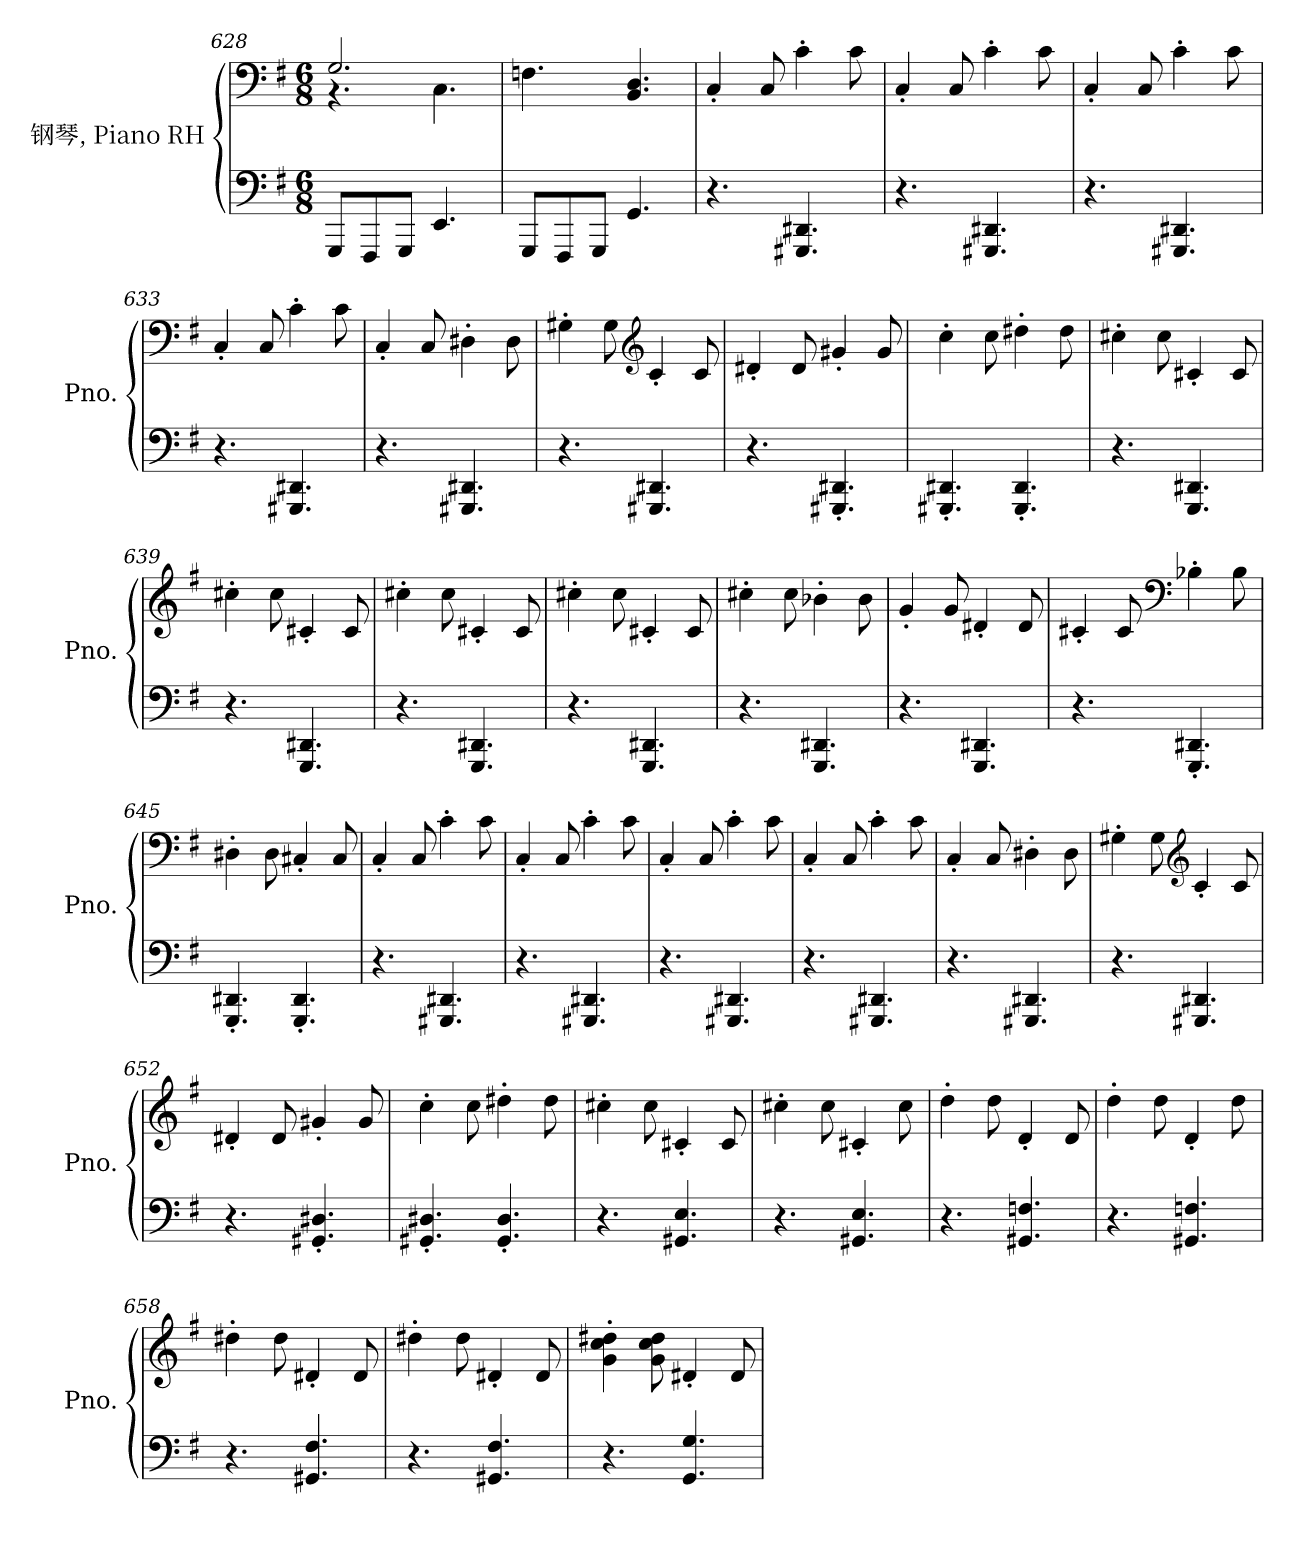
**kern	**kern
*part1	*part1
*staff2	*staff1
*I"钢琴, Piano RH	*
*I'Pno.	*
!!LO:PB:g=z
*clefF4	*clefF4
*k[f#]	*k[f#]
*M6/8	*M6/8
*MM207	*MM207
=628	=628
*	*^
8GGG/L	2.G/	4.r
8FFF#/	.	.
8GGG/J	.	.
*	*MM200	*
4.EE/	.	4.C\
*	*v	*v
=629	=629
8GGG/L	4.Fn\
8FFF#/	.
8GGG/J	.
4.GG/	4.BB/ 4.D/
=630	=630
*	*MM229
4.r	4C'/
.	8C/
4.GGG#X/ 4.DD#X/	4c'\
.	8c\
=631	=631
4.r	4C'/
*	*MM260
.	8C/
*	*MM262
4.GGG#X/ 4.DD#X/	4c'\
.	8c\
=632	=632
4.r	4C'/
.	8C/
4.GGG#X/ 4.DD#X/	4c'\
.	8c\
=633	=633
4.r	4C'/
.	8C/
4.GGG#X/ 4.DD#X/	4c'\
.	8c\
=634	=634
4.r	4C'/
.	8C/
4.GGG#X/ 4.DD#X/	4D#X'\
.	8D#\
!!LO:LB:g=z
=635	=635
4.r	4G#X'\
.	8G#\
*	*clefG2
4.GGG#X/ 4.DD#X/	4c'/
.	8c/
=636	=636
4.r	4d#X'/
.	8d#/
4.GGG#X/' 4.DD#X/'	4g#X'/
.	8g#/
=637	=637
4.GGG#X/' 4.DD#X/'	4cc'\
.	8cc\
4.GGG#/' 4.DD#/'	4dd#X'\
.	8dd#\
=638	=638
4.r	4cc#X'\
.	8cc#\
4.GGG/ 4.DD#X/	4c#X'/
.	8c#/
=639	=639
4.r	4cc#X'\
.	8cc#\
4.GGG/ 4.DD#X/	4c#X'/
.	8c#/
=640	=640
4.r	4cc#X'\
.	8cc#\
4.GGG/ 4.DD#X/	4c#X'/
.	8c#/
!!LO:LB:g=z
=641	=641
4.r	4cc#X'\
.	8cc#\
4.GGG/ 4.DD#X/	4c#X'/
.	8c#/
=642	=642
4.r	4cc#X'\
.	8cc#\
4.GGG/ 4.DD#X/	4b-X'\
.	8b-\
=643	=643
4.r	4g'/
.	8g/
4.GGG/ 4.DD#X/	4d#X'/
.	8d#/
=644	=644
4.r	4c#X'/
.	8c#/
*	*clefF4
4.GGG/' 4.DD#X/'	4B-X'\
.	8B-\
=645	=645
4.GGG/' 4.DD#X/'	4D#X'\
.	8D#\
4.GGG/' 4.DD#/'	4C#X'/
.	8C#/
=646	=646
4.r	4C'/
.	8C/
4.GGG#X/ 4.DD#X/	4c'\
.	8c\
!!LO:LB:g=z
=647	=647
4.r	4C'/
.	8C/
4.GGG#X/ 4.DD#X/	4c'\
.	8c\
=648	=648
4.r	4C'/
.	8C/
4.GGG#X/ 4.DD#X/	4c'\
.	8c\
=649	=649
4.r	4C'/
.	8C/
4.GGG#X/ 4.DD#X/	4c'\
.	8c\
=650	=650
4.r	4C'/
.	8C/
4.GGG#X/ 4.DD#X/	4D#X'\
.	8D#\
=651	=651
4.r	4G#X'\
.	8G#\
*	*clefG2
4.GGG#X/ 4.DD#X/	4c'/
.	8c/
=652	=652
4.r	4d#X'/
.	8d#/
4.GG#X/' 4.D#X/'	4g#X'/
.	8g#/
!!LO:LB:g=z
=653	=653
4.GG#X/' 4.D#X/'	4cc'\
.	8cc\
4.GG#/' 4.D#/'	4dd#X'\
.	8dd#\
=654	=654
4.r	4cc#X'\
.	8cc#\
4.GG#X/ 4.E/	4c#X'/
.	8c#/
=655	=655
4.r	4cc#X'\
.	8cc#\
4.GG#X/ 4.E/	4c#X'/
.	8cc#\
=656	=656
4.r	4dd'\
.	8dd\
4.GG#X/ 4.Fn/	4d'/
*	*MM276
.	8d/
=657	=657
4.r	4dd'\
.	8dd\
4.GG#X/ 4.Fn/	4d'/
.	8dd\
=658	=658
4.r	4dd#X'\
.	8dd#\
4.GG#X/ 4.F#/	4d#X'/
.	8d#/
=659	=659
*	*MM267
4.r	4dd#X'\
*	*MM261
.	8dd#\
4.GG#X/ 4.F#/	4d#X'/
.	8d#/
!!LO:LB:g=z
=660	=660
4.r	4g\' 4cc\' 4dd#X\'
.	8g\ 8cc\ 8dd#\
4.GG/ 4.G/	4d#X'/
.	8d#/
=	=
*-	*-
